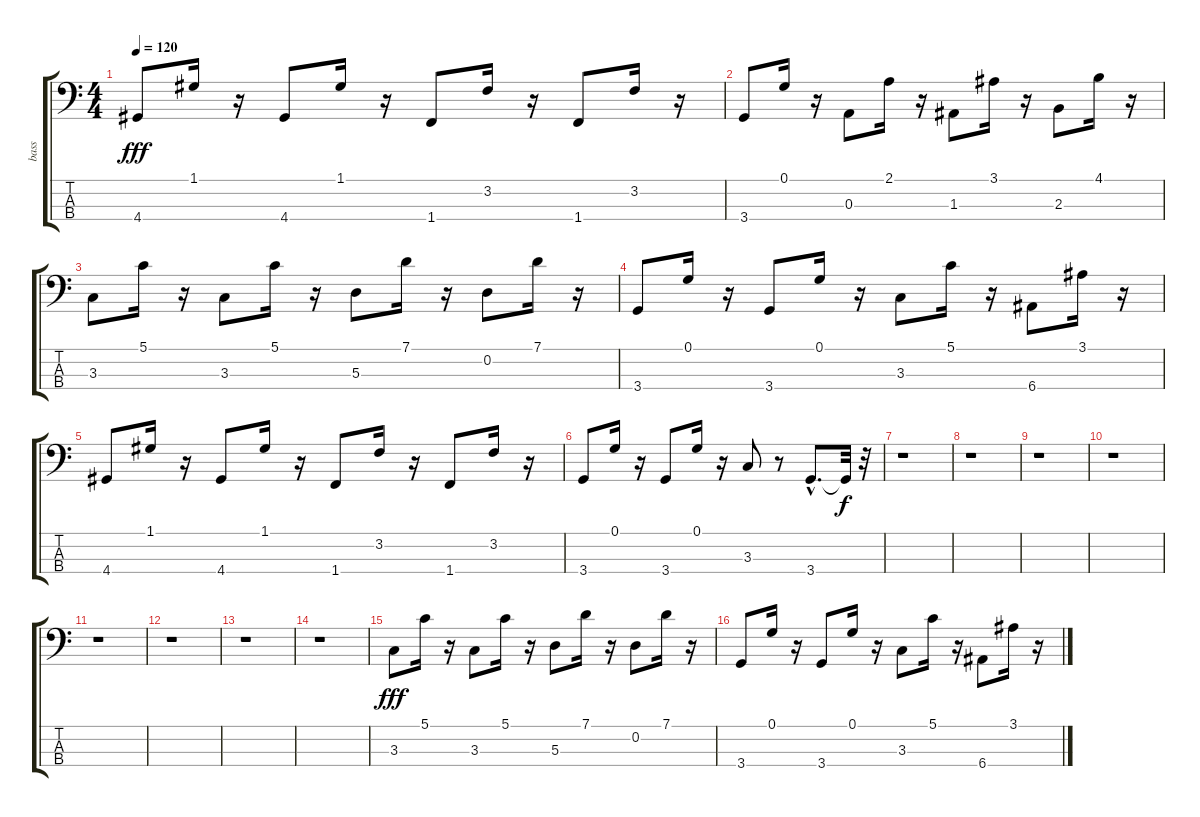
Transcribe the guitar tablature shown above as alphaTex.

\track ("bass" "bass") {instrument slapbass2}
\staff {score tabs}
\tuning (G2 D2 A1 E1) {hide}
\ts (4 4)
\tempo 120
\clef f4
\ks c
4.4.8{dy fff} 1.1.16 r.16 4.4.8 1.1.16 r.16 1.4.8 3.2.16 r.16 1.4.8 3.2.16 r.16 |
3.4.8 0.1.16 r.16 0.3.8 2.1.16 r.16 1.3.8 3.1.16 r.16 2.3.8 4.1.16 r.16 |
3.3.8 5.1.16 r.16 3.3.8 5.1.16 r.16 5.3.8 7.1.16 r.16 0.2.8 7.1.16 r.16 |
3.4.8 0.1.16 r.16 3.4.8 0.1.16 r.16 3.3.8 5.1.16 r.16 6.4.8 3.1.16 r.16 |
4.4.8 1.1.16 r.16 4.4.8 1.1.16 r.16 1.4.8 3.2.16 r.16 1.4.8 3.2.16 r.16 |
3.4.8 0.1.16 r.16 3.4.8 0.1.16 r.16 3.3.8 r.8 3.4{hac}.8{d} 3.4{t}.32{dy f} r.32 |
r.1 |
r.1 |
r.1 |
r.1 |
r.1 |
r.1 |
r.1 |
r.1 |
3.3.8{dy fff} 5.1.16 r.16 3.3.8 5.1.16 r.16 5.3.8 7.1.16 r.16 0.2.8 7.1.16 r.16 |
3.4.8 0.1.16 r.16 3.4.8 0.1.16 r.16 3.3.8 5.1.16 r.16 6.4.8 3.1.16 r.16
